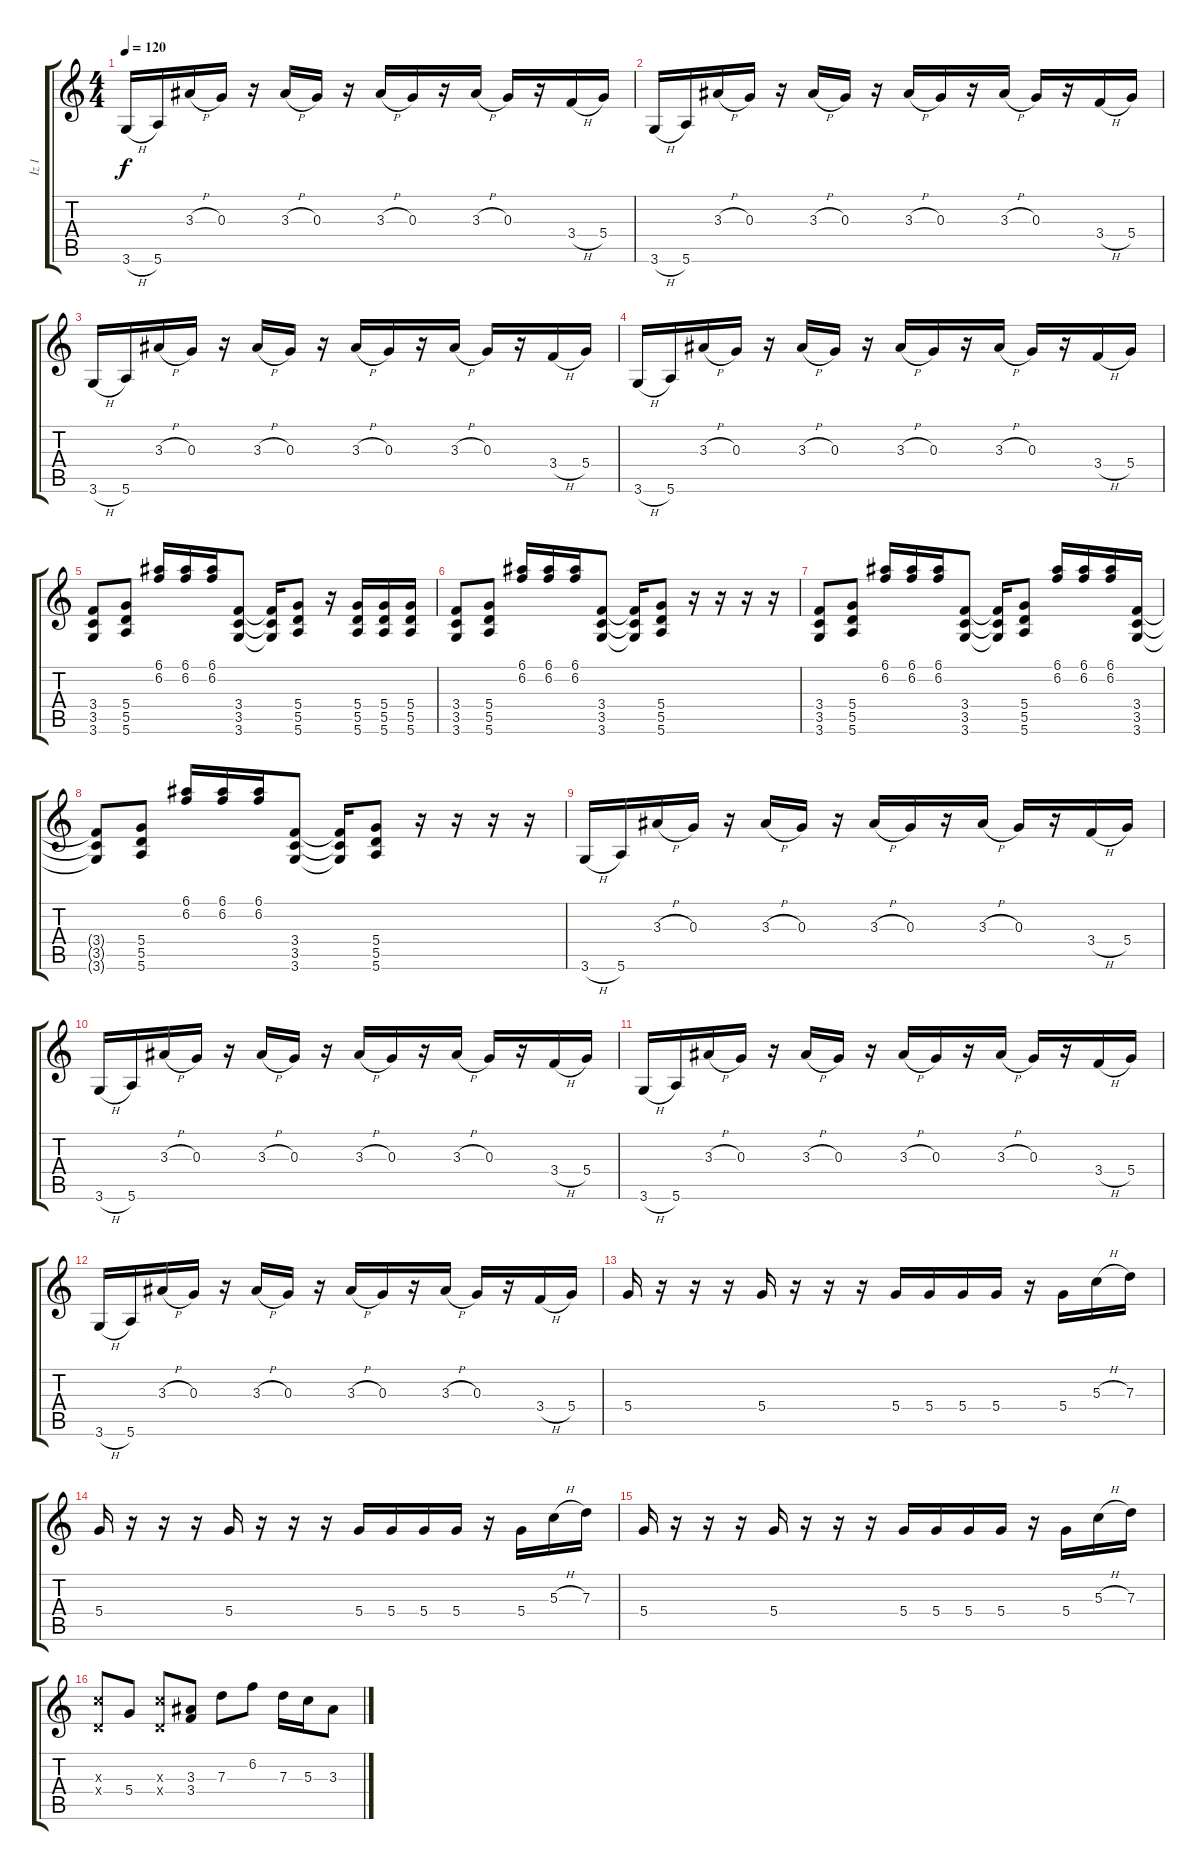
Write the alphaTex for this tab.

\track ("İz 1" "İz 1") {instrument overdrivenguitar}
\staff {score tabs}
\tuning (E4 B3 G3 D3 A2 E2) {hide}
\ts (4 4)
\tempo 120
\clef g2
\ks c
3.6{h}.16{dy f} 5.6.16 3.3{h}.16 0.3.16 r.16 3.3{h}.16 0.3.16 r.16 3.3{h}.16 0.3.16 r.16 3.3{h}.16 0.3.16 r.16 3.4{h}.16 5.4.16 |
3.6{h}.16 5.6.16 3.3{h}.16 0.3.16 r.16 3.3{h}.16 0.3.16 r.16 3.3{h}.16 0.3.16 r.16 3.3{h}.16 0.3.16 r.16 3.4{h}.16 5.4.16 |
3.6{h}.16 5.6.16 3.3{h}.16 0.3.16 r.16 3.3{h}.16 0.3.16 r.16 3.3{h}.16 0.3.16 r.16 3.3{h}.16 0.3.16 r.16 3.4{h}.16 5.4.16 |
3.6{h}.16 5.6.16 3.3{h}.16 0.3.16 r.16 3.3{h}.16 0.3.16 r.16 3.3{h}.16 0.3.16 r.16 3.3{h}.16 0.3.16 r.16 3.4{h}.16 5.4.16 |
(3.4 3.5 3.6).8 (5.4 5.5 5.6).8 (6.1 6.2).16 (6.1 6.2).16 (6.1 6.2).16 (3.4 3.5 3.6).8 (3.4{t} 3.5{t} 3.6{t}).16 (5.4 5.5 5.6).8 r.16 (5.4 5.5 5.6).16 (5.4 5.5 5.6).16 (5.4 5.5 5.6).16 |
(3.4 3.5 3.6).8 (5.4 5.5 5.6).8 (6.1 6.2).16 (6.1 6.2).16 (6.1 6.2).16 (3.4 3.5 3.6).8 (3.4{t} 3.5{t} 3.6{t}).16 (5.4 5.5 5.6).8 r.16 r.16 r.16 r.16 |
(3.4 3.5 3.6).8 (5.4 5.5 5.6).8 (6.1 6.2).16 (6.1 6.2).16 (6.1 6.2).16 (3.4 3.5 3.6).8 (3.4{t} 3.5{t} 3.6{t}).16 (5.4 5.5 5.6).8 (6.1 6.2).16 (6.1 6.2).16 (6.1 6.2).16 (3.4 3.5 3.6).16 |
(3.4{t} 3.5{t} 3.6{t}).8 (5.4 5.5 5.6).8 (6.1 6.2).16 (6.1 6.2).16 (6.1 6.2).16 (3.4 3.5 3.6).8 (3.4{t} 3.5{t} 3.6{t}).16 (5.4 5.5 5.6).8 r.16 r.16 r.16 r.16 |
3.6{h}.16 5.6.16 3.3{h}.16 0.3.16 r.16 3.3{h}.16 0.3.16 r.16 3.3{h}.16 0.3.16 r.16 3.3{h}.16 0.3.16 r.16 3.4{h}.16 5.4.16 |
3.6{h}.16 5.6.16 3.3{h}.16 0.3.16 r.16 3.3{h}.16 0.3.16 r.16 3.3{h}.16 0.3.16 r.16 3.3{h}.16 0.3.16 r.16 3.4{h}.16 5.4.16 |
3.6{h}.16 5.6.16 3.3{h}.16 0.3.16 r.16 3.3{h}.16 0.3.16 r.16 3.3{h}.16 0.3.16 r.16 3.3{h}.16 0.3.16 r.16 3.4{h}.16 5.4.16 |
3.6{h}.16 5.6.16 3.3{h}.16 0.3.16 r.16 3.3{h}.16 0.3.16 r.16 3.3{h}.16 0.3.16 r.16 3.3{h}.16 0.3.16 r.16 3.4{h}.16 5.4.16 |
5.4.16 r.16 r.16 r.16 5.4.16 r.16 r.16 r.16 5.4.16 5.4.16 5.4.16 5.4.16 r.16 5.4.16 5.3{h}.16 7.3.16 |
5.4.16 r.16 r.16 r.16 5.4.16 r.16 r.16 r.16 5.4.16 5.4.16 5.4.16 5.4.16 r.16 5.4.16 5.3{h}.16 7.3.16 |
5.4.16 r.16 r.16 r.16 5.4.16 r.16 r.16 r.16 5.4.16 5.4.16 5.4.16 5.4.16 r.16 5.4.16 5.3{h}.16 7.3.16 |
(5.3{x} 0.4{x}).8 5.4.8 (5.3{x} 0.4{x}).8 (3.3 3.4).8 7.3.8 6.2.8 7.3.16 5.3.16 3.3.8
